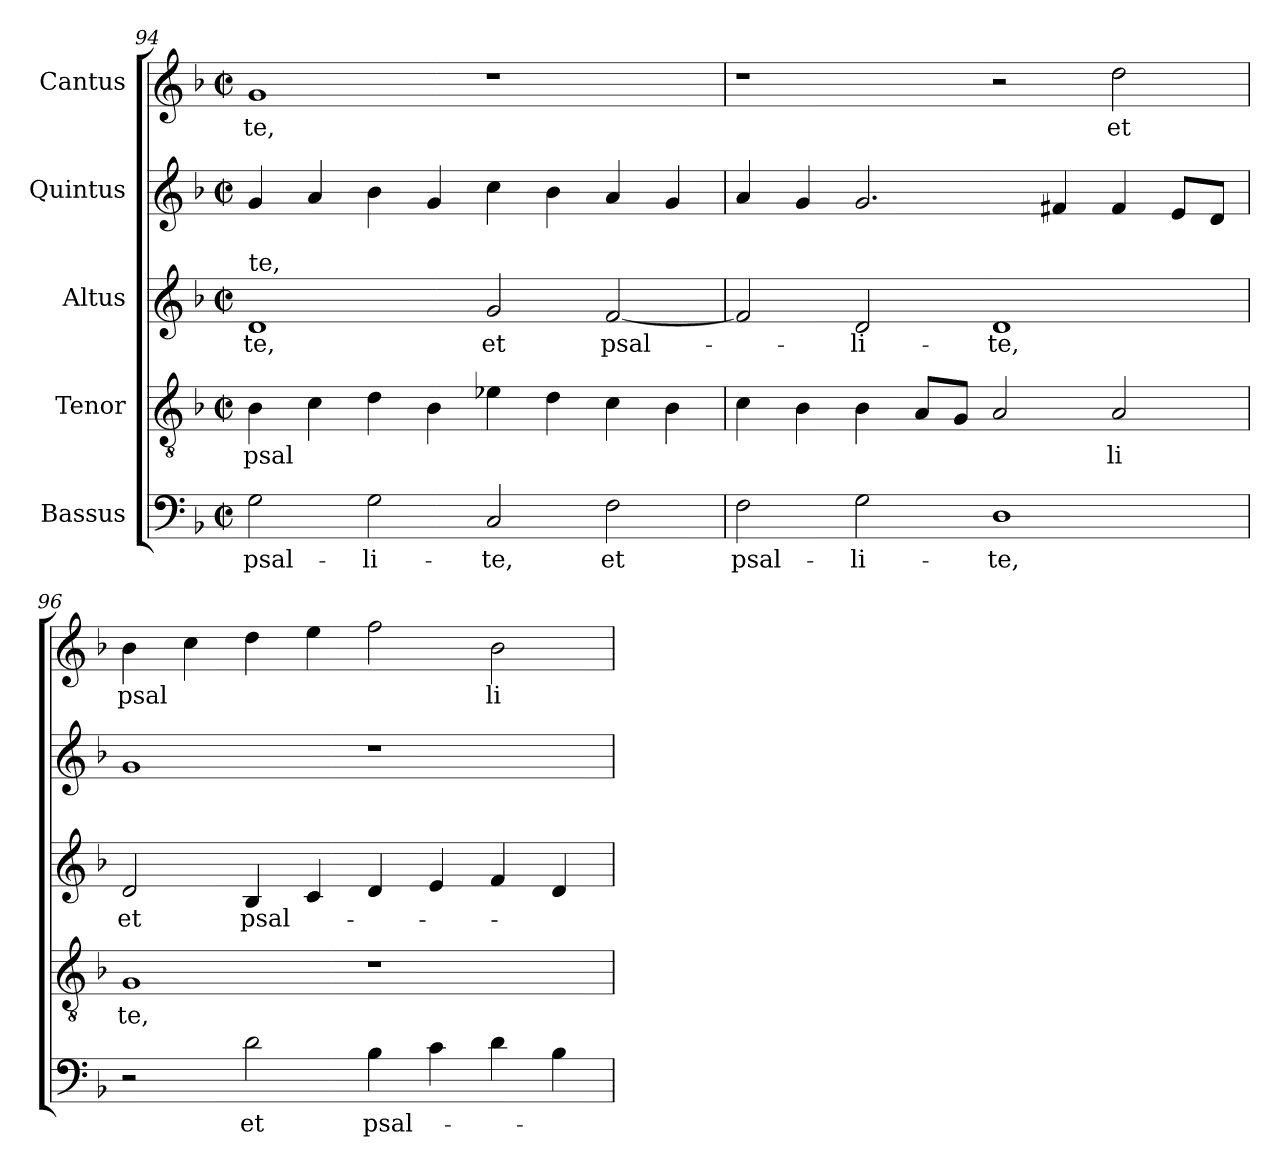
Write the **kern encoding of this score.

**kern	**text	**kern	**text	**kern	**text	**kern	**kern	**text
*part5	*part5	*part4	*part4	*part3	*part3	*part2	*part1	*part1
*staff5	*staff5	*staff4	*staff4	*staff3	*staff3	*staff2	*staff1	*staff1
*I"Bassus	*	*I"Tenor	*	*I"Altus	*	*I"Quintus	*I"Cantus	*
!!LO:LB:g=z
*clefF4	*	*clefGv2	*	*clefG2	*	*clefG2	*clefG2	*
*k[b-]	*	*k[b-]	*	*k[b-]	*	*k[b-]	*k[b-]	*
*F:	*	*F:	*	*F:	*	*F:	*F:	*
*M2/2	*	*M2/2	*	*M2/2	*	*M2/2	*M2/2	*
*met(c|)	*	*met(c|)	*	*met(c|)	*	*met(c|)	*met(c|)	*
=94	=94	=94	=94	=94	=94	=94	=94	=94
!	!	!	!	!LO:TX:a:t=te,	!	!	!	!
!	!LO:LY:b:cj	!	!LO:LY:b	!	!LO:LY:b:cj	!	!	!LO:LY:b:cj
2G\	psal-	4B-\	psal	1d	te,	4g/	1g	-te,
.	.	4c\	.	.	.	4a/	.	.
!	!LO:LY:b:cj	!	!	!	!	!	!	!
2G\	-li-	4d\	.	.	.	4b-\	.	.
.	.	4B-\	.	.	.	4g/	.	.
!	!LO:LY:b:cj	!	!	!	!LO:LY:b:cj	!	!	!
2C/	-te,	4e-\	.	2g/	et	4cc\	1r	.
.	.	4d\	.	.	.	4b-\	.	.
!	!LO:LY:b:cj	!	!	!	!LO:LY:b	!	!	!
2F\	et	4c\	.	[<2f/	psal-	4a/	.	.
.	.	4B-\	.	.	.	4g/	.	.
=95	=95	=95	=95	=95	=95	=95	=95	=95
!	!LO:LY:b:cj	!	!	!	!	!	!	!
2F\	psal-	4c\	.	2f/]	.	4a/	1r	.
.	.	4B-\	.	.	.	4g/	.	.
!	!LO:LY:b:cj	!	!	!	!LO:LY:b:cj	!	!	!
2G\	-li-	4B-\	.	2d/	-li-	2.g/	.	.
.	.	8A/L	.	.	.	.	.	.
.	.	8G/J	.	.	.	.	.	.
!	!LO:LY:b:cj	!	!	!	!LO:LY:b:cj	!	!	!
1D	-te,	2A/	.	1d	-te,	.	2r	.
.	.	.	.	.	.	4f#/	.	.
!	!	!	!LO:LY:b:cj	!	!	!	!	!LO:LY:b:cj
.	.	2A/	li	.	.	4f#/	2dd\	et
.	.	.	.	.	.	8e/L	.	.
.	.	.	.	.	.	8d/J	.	.
=96	=96	=96	=96	=96	=96	=96	=96	=96
!	!	!	!LO:LY:b:cj	!	!LO:LY:b:cj	!	!	!LO:LY:b
2r	.	1G	te,	2d/	et	1g	4b-\	psal
.	.	.	.	.	.	.	4cc\	.
!	!LO:LY:b:cj	!	!	!	!LO:LY:b	!	!	!
2d\	et	.	.	4B-/	psal-	.	4dd\	.
.	.	.	.	4c/	.	.	4ee\	.
!	!LO:LY:b	!	!	!	!	!	!	!
4B-\	psal-	1r	.	4d/	.	1r	2ff\	.
4c\	.	.	.	4e/	.	.	.	.
!	!	!	!	!	!	!	!	!LO:LY:b:cj
4d\	.	.	.	4f/	.	.	2b-\	li
4B-\	.	.	.	4d/	.	.	.	.
=	=	=	=	=	=	=	=	=
*-	*-	*-	*-	*-	*-	*-	*-	*-
